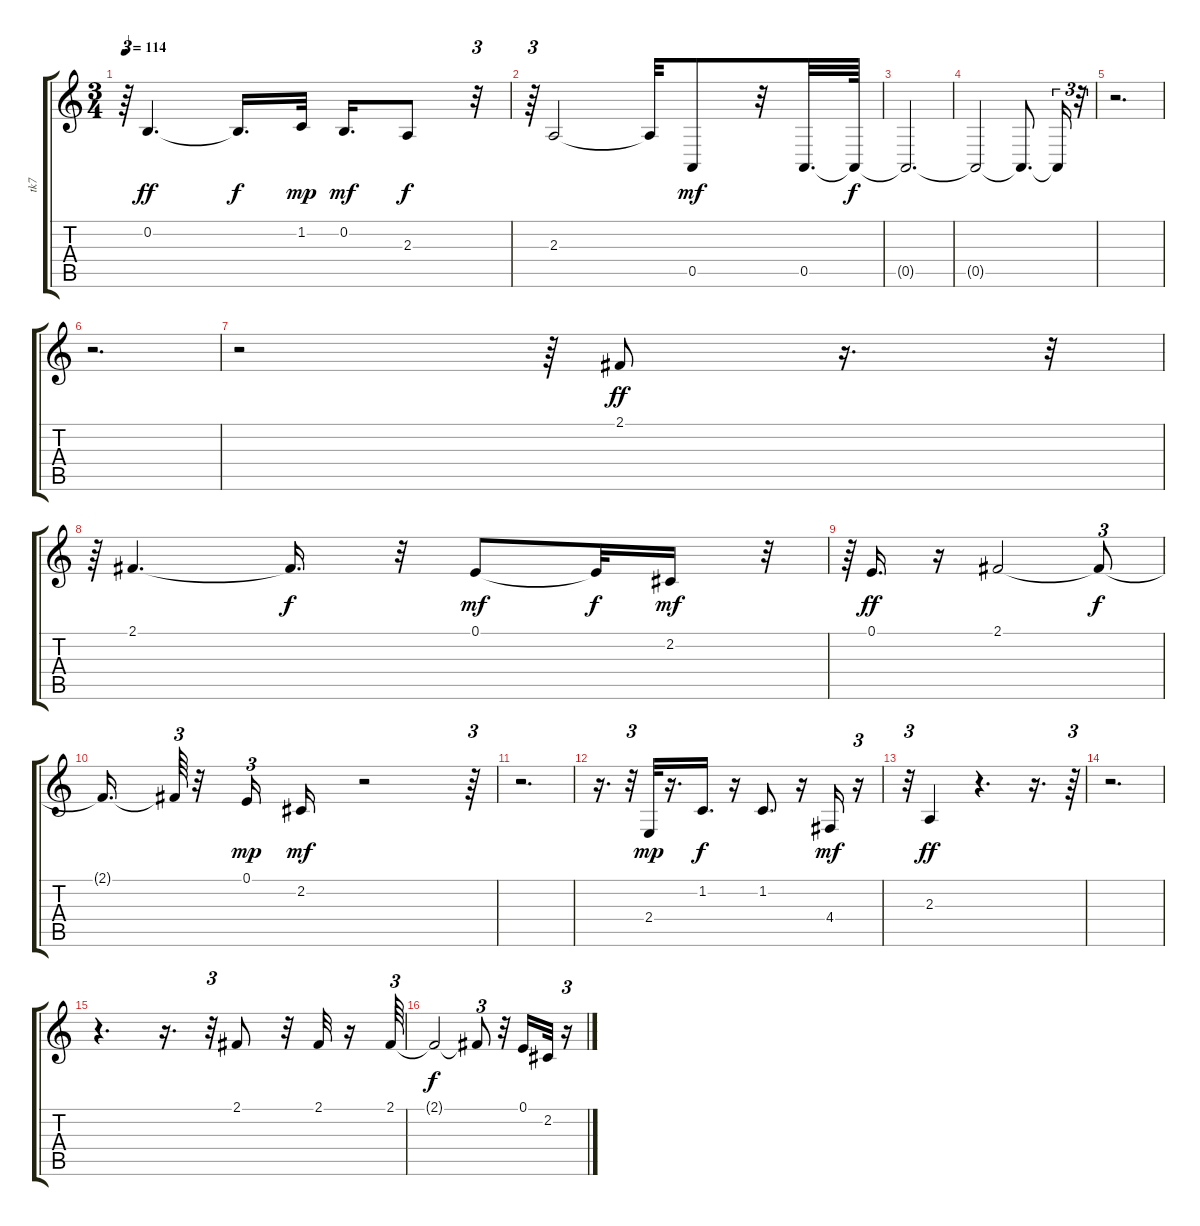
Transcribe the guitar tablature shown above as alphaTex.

\track ("tk7" "tk7") {instrument tenorsax}
\staff {score tabs}
\tuning (E4 B3 G3 D3 A2 E2) {hide}
\ts (3 4)
\tempo 114
\clef g2
\ks c
r.64{tu (3 2) dy f} 0.2.4{d dy ff} 0.2{t}.16{d dy f} 1.2.32{dy mp} 0.2.16{d dy mf} 2.3.8{dy f} r.32{tu (3 2)} |
r.64{tu (3 2)} 2.3.2 2.3{t}.32 0.5.8{dy mf} r.32 0.5.32{d} 0.5{t}.64{dy f} |
0.5{t}.2{d} |
0.5{t}.2 0.5{t}.8{d} 0.5{t}.16{tu (3 2)} r.32{tu (3 2)} |
r.2{d} |
r.2{d} |
r.2 r.64{tu (3 2)} 2.1.8{dy ff} r.16{d} r.32{tu (3 2)} |
r.64{tu (3 2)} 2.1.4{d} 2.1{t}.16{d dy f} r.32 0.1.8{dy mf} 0.1{t}.32{dy f} 2.2.16{dy mf} r.32{tu (3 2)} |
r.64{tu (3 2)} 0.1.16{d dy ff} r.16 2.1.2 2.1{t}.8{tu (3 2) dy f} |
2.1{t}.16{d} 2.1{t}.64{tu (3 2)} r.32 0.1.16{tu (3 2) dy mp} 2.2.16{dy mf} r.2 r.64{tu (3 2)} |
r.2{d} |
r.16{d} r.32{tu (3 2)} 2.4.32{dy mp} r.16{d} 1.2.16{d dy f} r.16 1.2.8{d} r.16 4.4.16{dy mf} r.16{tu (3 2)} |
r.32{tu (3 2)} 2.3.4{dy ff} r.4{d} r.16{d} r.64{tu (3 2)} |
r.2{d} |
r.4{d} r.16{d} r.32{tu (3 2)} 2.1.8 r.32 2.1.32 r.16 2.1.64{tu (3 2)} |
2.1{t}.2{dy f} 2.1{t}.8{tu (3 2)} r.32 0.1.16 2.2.32 r.16{tu (3 2)}
